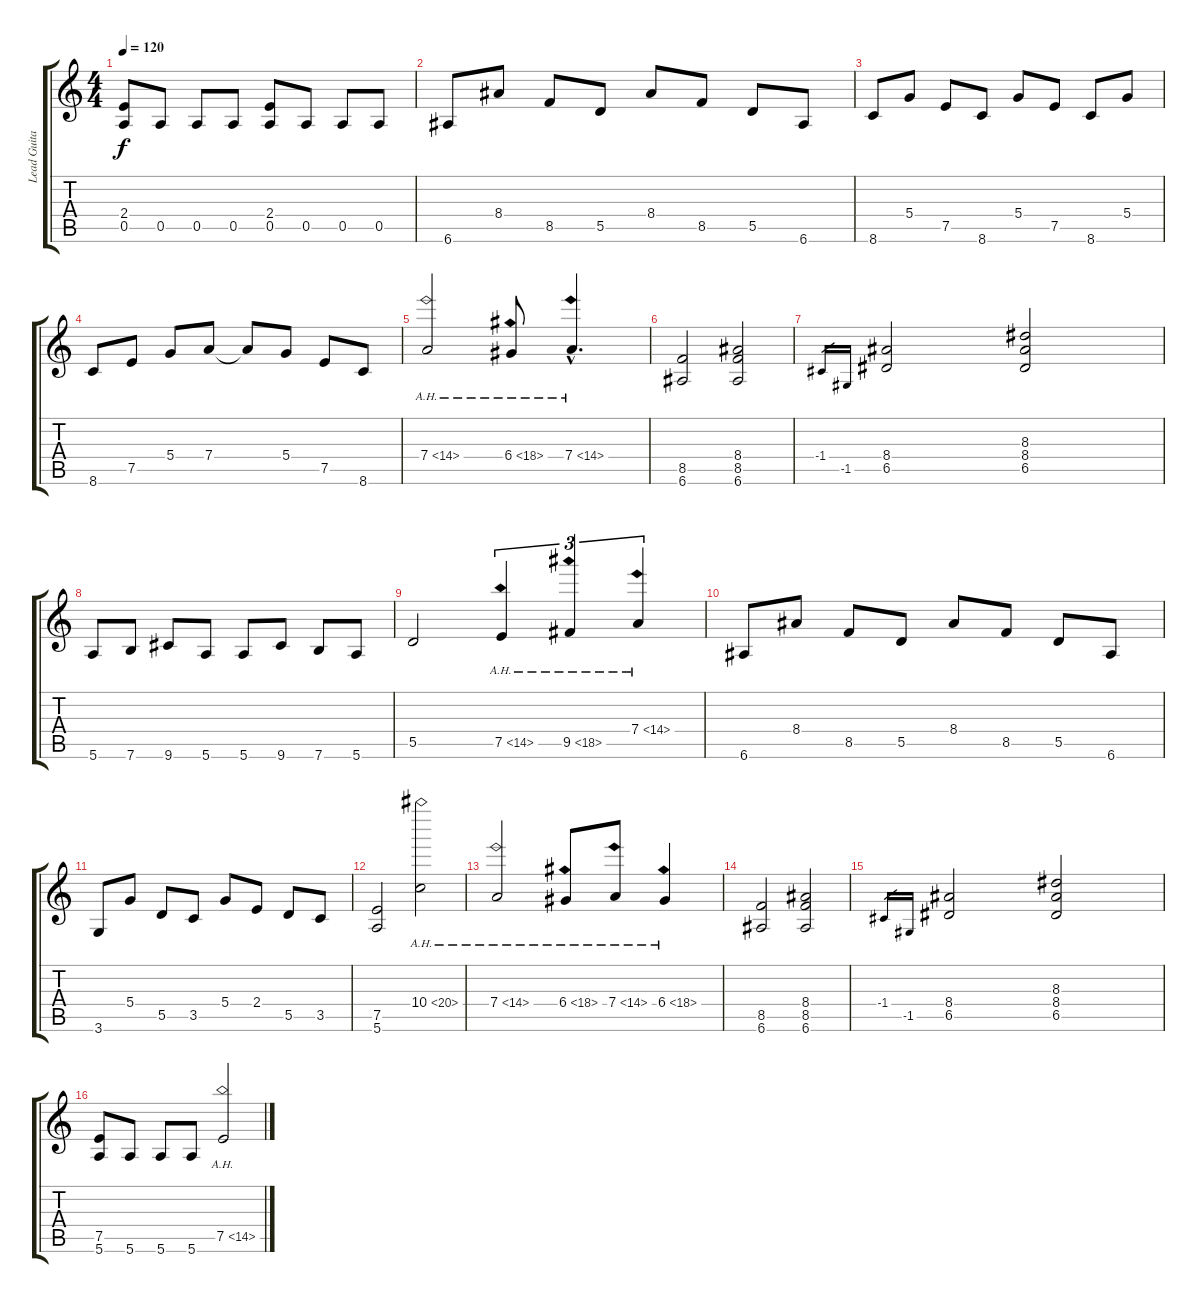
\track ("Lead Guitar" "Lead Guita") {instrument distortionguitar}
\staff {score tabs}
\tuning (E4 B3 G3 D3 A2 E2) {hide}
\ts (4 4)
\tempo 120
\clef g2
\ks c
(2.4 0.5).8{dy f} 0.5.8 0.5.8 0.5.8 (2.4 0.5).8 0.5.8 0.5.8 0.5.8 |
6.6.8 8.4.8 8.5.8 5.5.8 8.4.8 8.5.8 5.5.8 6.6.8 |
8.6.8 5.4.8 7.5.8 8.6.8 5.4.8 7.5.8 8.6.8 5.4.8 |
8.6.8 7.5.8 5.4.8 7.4.8 7.4{t}.8 5.4.8 7.5.8 8.6.8 |
7.4{ah 7}.2 6.4{ah 12}.8 7.4{ah 7 hac}.4{d} |
(8.5 6.6).2 (8.4 8.5 6.6).2 |
-1.4.16{gr} -1.5.16{gr} (8.4 6.5).2 (8.3 8.4 6.5).2 |
5.6.8 7.6.8 9.6.8 5.6.8 5.6.8 9.6.8 7.6.8 5.6.8 |
5.5.2 7.5{ah 7}.4{tu (3 2)} 9.5{ah 9}.4{tu (3 2)} 7.4{ah 7}.4{tu (3 2)} |
6.6.8 8.4.8 8.5.8 5.5.8 8.4.8 8.5.8 5.5.8 6.6.8 |
3.6.8 5.4.8 5.5.8 3.5.8 5.4.8 2.4.8 5.5.8 3.5.8 |
(7.5 5.6).2 10.4{ah 10}.2 |
7.4{ah 7}.2 6.4{ah 12}.8 7.4{ah 7}.8 6.4{ah 12}.4 |
(8.5 6.6).2 (8.4 8.5 6.6).2 |
-1.4.16{gr} -1.5.16{gr} (8.4 6.5).2 (8.3 8.4 6.5).2 |
(7.5 5.6).8 5.6.8 5.6.8 5.6.8 7.5{ah 7}.2
